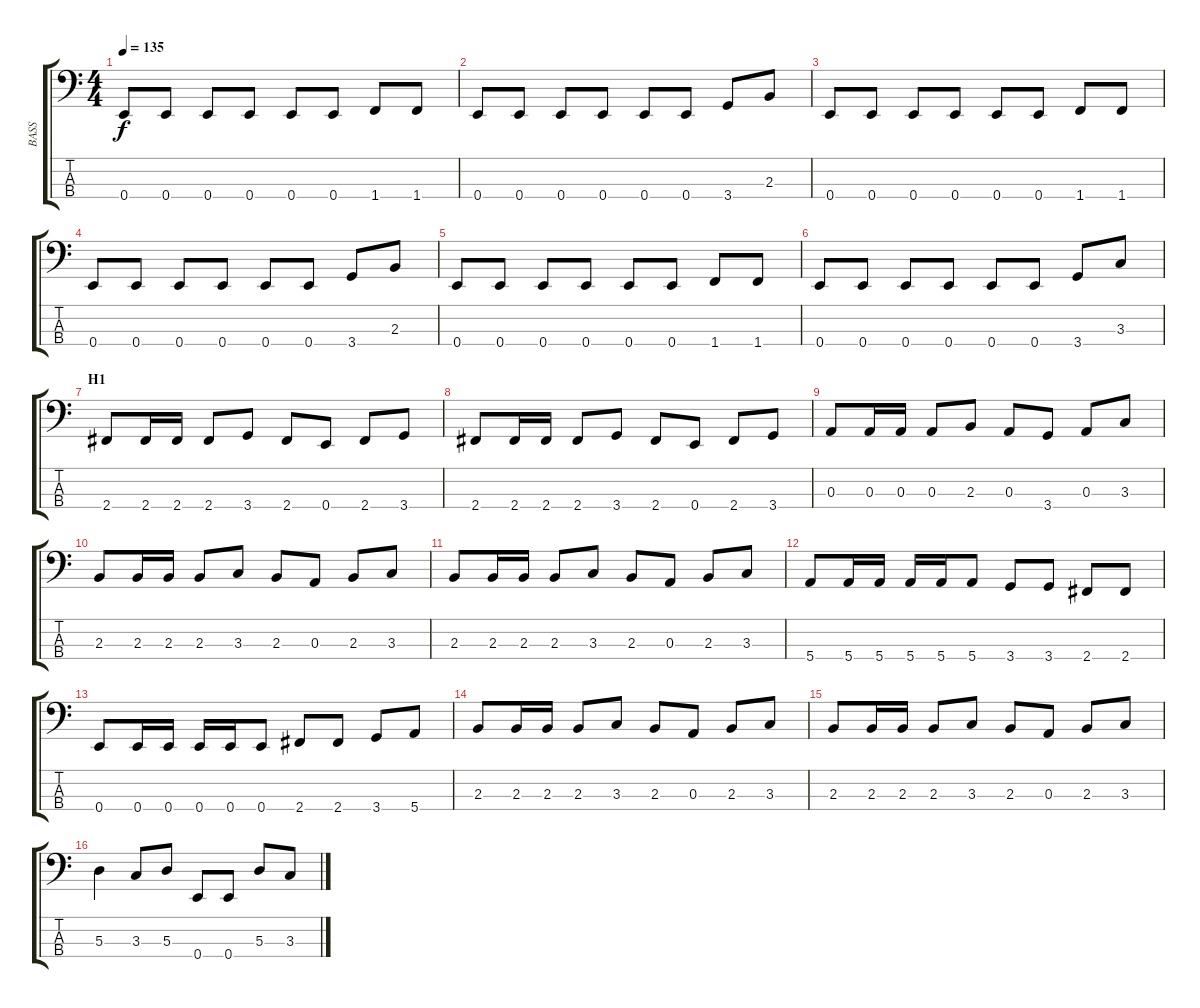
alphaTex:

\track ("BASS" "BASS") {instrument synthbass2}
\staff {score tabs}
\tuning (G2 D2 A1 E1) {hide}
\ts (4 4)
\tempo 135
\clef f4
\ks c
0.4.8{dy f} 0.4.8 0.4.8 0.4.8 0.4.8 0.4.8 1.4.8 1.4.8 |
0.4.8 0.4.8 0.4.8 0.4.8 0.4.8 0.4.8 3.4.8 2.3.8 |
0.4.8 0.4.8 0.4.8 0.4.8 0.4.8 0.4.8 1.4.8 1.4.8 |
0.4.8 0.4.8 0.4.8 0.4.8 0.4.8 0.4.8 3.4.8 2.3.8 |
0.4.8 0.4.8 0.4.8 0.4.8 0.4.8 0.4.8 1.4.8 1.4.8 |
0.4.8 0.4.8 0.4.8 0.4.8 0.4.8 0.4.8 3.4.8 3.3.8 |
\section ("" "H1")
2.4.8 2.4.16 2.4.16 2.4.8 3.4.8 2.4.8 0.4.8 2.4.8 3.4.8 |
2.4.8 2.4.16 2.4.16 2.4.8 3.4.8 2.4.8 0.4.8 2.4.8 3.4.8 |
0.3.8 0.3.16 0.3.16 0.3.8 2.3.8 0.3.8 3.4.8 0.3.8 3.3.8 |
2.3.8 2.3.16 2.3.16 2.3.8 3.3.8 2.3.8 0.3.8 2.3.8 3.3.8 |
2.3.8 2.3.16 2.3.16 2.3.8 3.3.8 2.3.8 0.3.8 2.3.8 3.3.8 |
5.4.8 5.4.16 5.4.16 5.4.16 5.4.16 5.4.8 3.4.8 3.4.8 2.4.8 2.4.8 |
0.4.8 0.4.16 0.4.16 0.4.16 0.4.16 0.4.8 2.4.8 2.4.8 3.4.8 5.4.8 |
2.3.8 2.3.16 2.3.16 2.3.8 3.3.8 2.3.8 0.3.8 2.3.8 3.3.8 |
2.3.8 2.3.16 2.3.16 2.3.8 3.3.8 2.3.8 0.3.8 2.3.8 3.3.8 |
5.3.4 3.3.8 5.3.8 0.4.8 0.4.8 5.3.8 3.3.8
